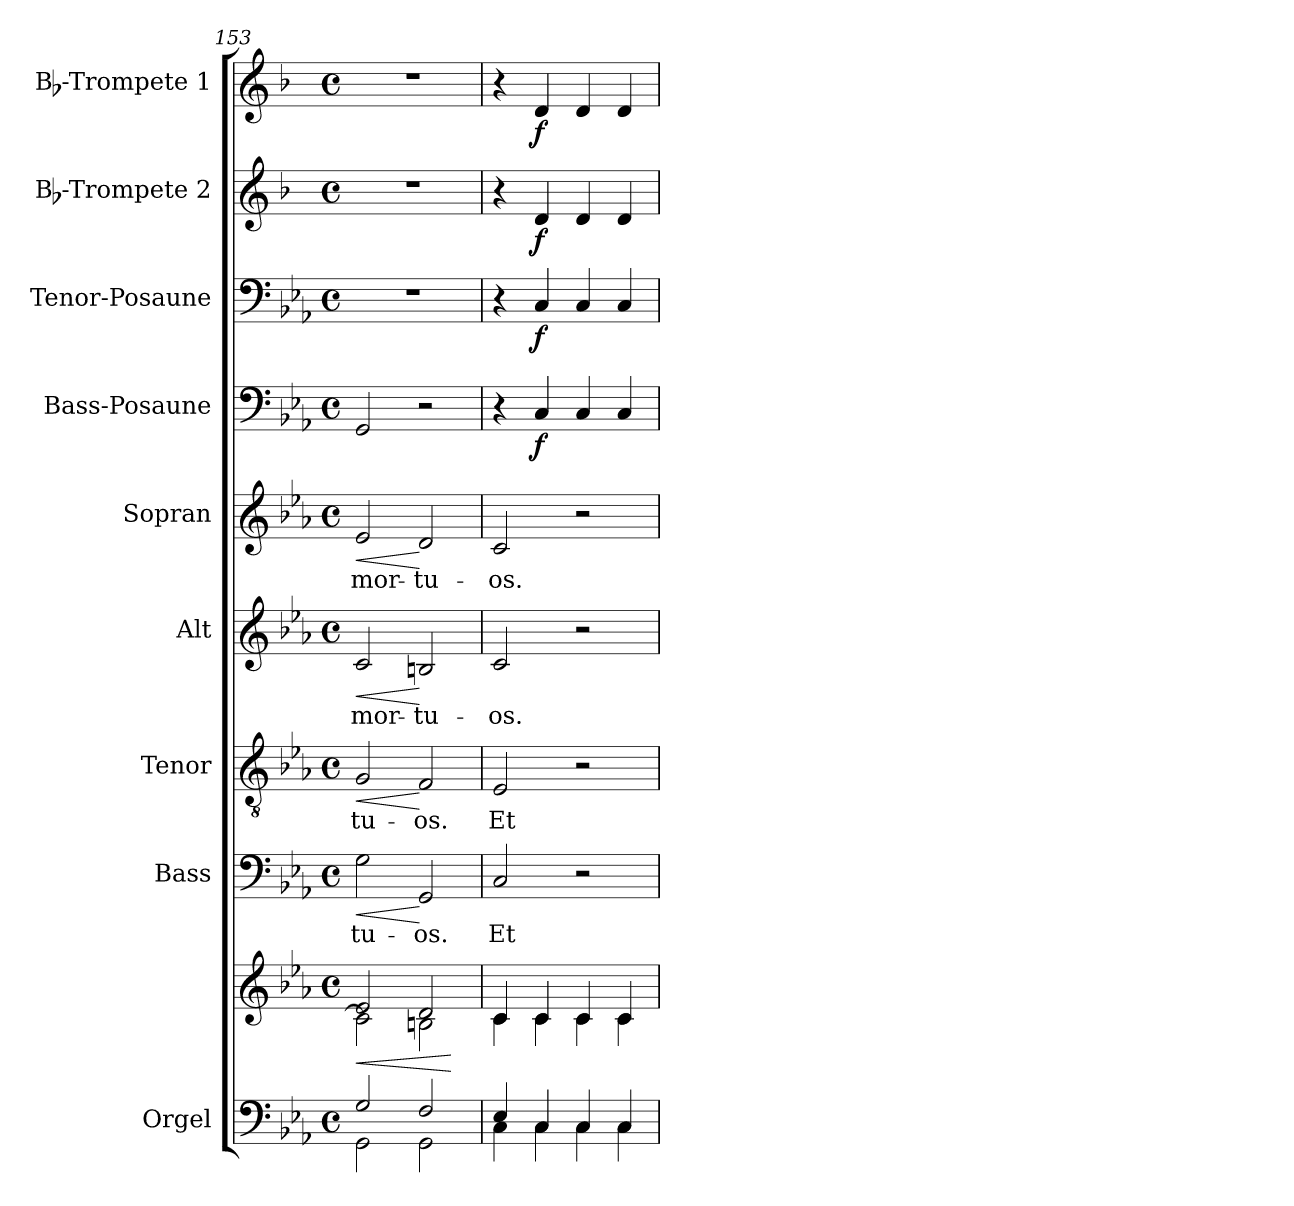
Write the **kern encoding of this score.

**kern	**kern	**dynam	**kern	**text	**dynam	**kern	**text	**dynam	**kern	**text	**dynam	**kern	**text	**dynam	**kern	**dynam	**kern	**dynam	**kern	**dynam	**kern	**dynam
*part9	*part9	*part9	*part8	*part8	*part8	*part7	*part7	*part7	*part6	*part6	*part6	*part5	*part5	*part5	*part4	*part4	*part3	*part3	*part2	*part2	*part1	*part1
*staff10	*staff9	*staff9/10	*staff8	*staff8	*staff8	*staff7	*staff7	*staff7	*staff6	*staff6	*staff6	*staff5	*staff5	*staff5	*staff4	*staff4	*staff3	*staff3	*staff2	*staff2	*staff1	*staff1
*I"Orgel	*	*	*I"Bass	*	*	*I"Tenor	*	*	*I"Alt	*	*	*I"Sopran	*	*	*I"Bass-Posaune	*	*I"Tenor-Posaune	*	*I"Bb-Trompete 2	*	*I"Bb-Trompete 1	*
*I'Org.	*	*	*I'B.	*	*	*I'T.	*	*	*I'A.	*	*	*I'S.	*	*	*I'B. Pos.	*	*I'T. Pos.	*	*I'Trp. 2	*	*I'Trp. 1	*
*clefF4	*clefG2	*	*clefF4	*	*	*clefGv2	*	*	*clefG2	*	*	*clefG2	*	*	*clefF4	*	*clefF4	*	*clefG2	*	*clefG2	*
*	*	*	*	*	*	*	*	*	*	*	*	*	*	*	*	*	*	*	*ITrd1c2	*	*ITrd1c2	*
*k[b-e-a-]	*k[b-e-a-]	*	*k[b-e-a-]	*	*	*k[b-e-a-]	*	*	*k[b-e-a-]	*	*	*k[b-e-a-]	*	*	*k[b-e-a-]	*	*k[b-e-a-]	*	*k[b-e-a-]	*	*k[b-e-a-]	*
*E-:	*E-:	*	*E-:	*	*	*E-:	*	*	*E-:	*	*	*E-:	*	*	*E-:	*	*E-:	*	*E-:	*	*E-:	*
*M4/4	*M4/4	*	*M4/4	*	*	*M4/4	*	*	*M4/4	*	*	*M4/4	*	*	*M4/4	*	*M4/4	*	*M4/4	*	*M4/4	*
*met(c)	*met(c)	*	*met(c)	*	*	*met(c)	*	*	*met(c)	*	*	*met(c)	*	*	*met(c)	*	*met(c)	*	*met(c)	*	*met(c)	*
=153	=153	=153	=153	=153	=153	=153	=153	=153	=153	=153	=153	=153	=153	=153	=153	=153	=153	=153	=153	=153	=153	=153
*^	*	*	*	*	*	*	*	*	*	*	*	*	*	*	*	*	*	*	*	*	*	*
!	!	!	!LO:HP:b	!	!LO:LY:b	!LO:HP:b	!	!	!	!	!	!	!	!	!	!	!	!	!	!	!	!	!
*	*	*^	*	*	*	*	*	*	*	*	*	*	*	*	*	*	*	*	*	*	*	*	*
!	!	!	!	!	!	!	!LO:HP:n=1:b	!	!LO:LY:b	!LO:HP:b	!	!	!	!	!	!	!	!	!	!	!	!	!	!
!	!	!	!	!	!	!	!	!	!	!LO:HP:n=1:b	!	!LO:LY:b	!LO:HP:b	!	!	!	!	!	!	!	!	!	!	!
!	!	!	!	!	!	!	!	!	!	!	!	!	!LO:HP:n=1:b	!	!LO:LY:b	!LO:HP:b	!	!	!	!	!	!	!	!
!	!	!	!	!	!	!	!	!	!	!	!	!	!	!	!	!LO:HP:n=1:b	!	!	!	!	!	!	!	!
2G/	2GG\	2e-/	2c\]	<	2G\	-tu-	< >	2G/	-tu-	< >	2c/	mor-	< >	2e-/	mor-	< >	2GG/	.	1r	.	1r	.	1r	.
!	!	!	!	!	!	!LO:LY:b	!	!	!LO:LY:b	!	!	!LO:LY:b	!	!	!LO:LY:b	!	!	!	!	!	!	!	!	!
2F/	2GG\	2d/	2Bn\	.	2GG/	-os.	[	2F/	-os.	[	2Bn/	-tu-	[	2d/	-tu-	[	2r	.	.	.	.	.	.	.
*v	*v	*	*	*	*	*	*	*	*	*	*	*	*	*	*	*	*	*	*	*	*	*	*	*
*	*v	*v	*	*	*	*	*	*	*	*	*	*	*	*	*	*	*	*	*	*	*	*	*
.	.	[	.	.	]	.	.	]	.	.	]	.	.	]	.	.	.	.	.	.	.	.
=154	=154	=154	=154	=154	=154	=154	=154	=154	=154	=154	=154	=154	=154	=154	=154	=154	=154	=154	=154	=154	=154	=154
*^	*^	*	*	*	*	*	*	*	*	*	*	*	*	*	*	*	*	*	*	*	*	*
!	!	!	!	!	!	!LO:LY:b	!	!	!LO:LY:b	!	!	!LO:LY:b	!	!	!LO:LY:b	!	!	!	!	!	!	!	!	!
4E-/	4C\	4c/	4c\	.	2C/	Et	.	2E-/	Et	.	2c/	-os.	.	2c/	-os.	.	4r	.	4r	.	4r	.	4r	.
!	!	!	!	!	!	!	!	!	!	!	!	!	!	!	!	!	!	!LO:DY:b	!	!LO:DY:b	!	!LO:DY:b	!	!LO:DY:b
4C/	4C\	4c/	4c\	.	.	.	.	.	.	.	.	.	.	.	.	.	4C/	f	4C/	f	4c/	f	4c/	f
4C/	4C\	4c/	4c\	.	2r	.	.	2r	.	.	2r	.	.	2r	.	.	4C/	.	4C/	.	4c/	.	4c/	.
4C/	4C\	4c/	4c\	.	.	.	.	.	.	.	.	.	.	.	.	.	4C/	.	4C/	.	4c/	.	4c/	.
*v	*v	*	*	*	*	*	*	*	*	*	*	*	*	*	*	*	*	*	*	*	*	*	*	*
*	*v	*v	*	*	*	*	*	*	*	*	*	*	*	*	*	*	*	*	*	*	*	*	*
=	=	=	=	=	=	=	=	=	=	=	=	=	=	=	=	=	=	=	=	=	=	=
*-	*-	*-	*-	*-	*-	*-	*-	*-	*-	*-	*-	*-	*-	*-	*-	*-	*-	*-	*-	*-	*-	*-
